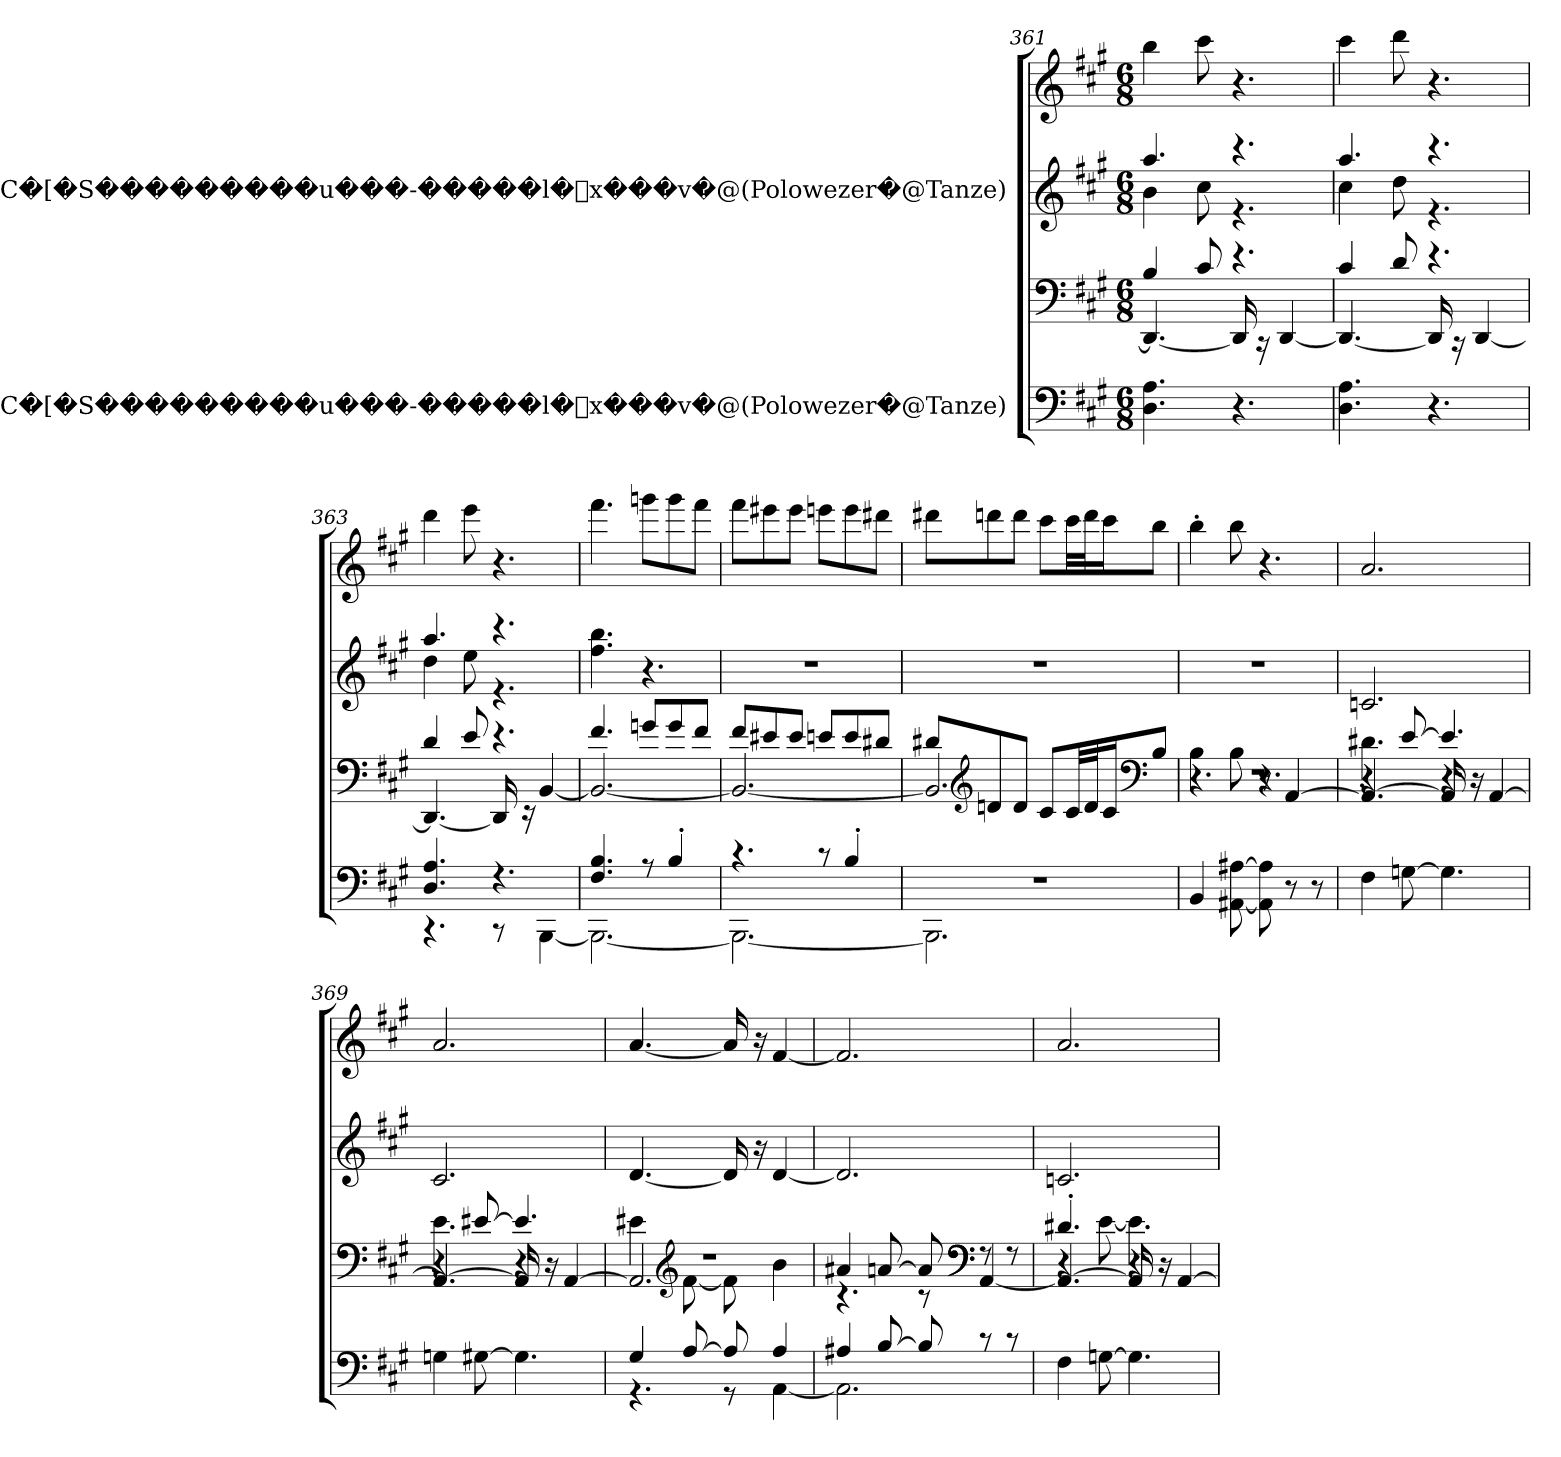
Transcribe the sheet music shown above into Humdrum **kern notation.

**kern	**kern	**kern	**kern
*part2	*part2	*part1	*part1
*staff4	*staff3	*staff2	*staff1
*I"钢琴, �C�[�S���������u���-�����l�ݗx���v�@(Polowezer�@Tanze)	*	*I"钢琴, �C�[�S���������u���-�����l�ݗx���v�@(Polowezer�@Tanze)	*
!!LO:LB:g=z
*clefF4	*clefF4	*clefG2	*clefG2
*k[f#c#g#]	*k[f#c#g#]	*k[f#c#g#]	*k[f#c#g#]
*M6/8	*M6/8	*M6/8	*M6/8
=361	=361	=361	=361
*	*^	*^	*
4.D\ 4.A\	4B/	4.DD/_	4.aa/	4b\	4bb\
.	8c#/	.	.	8cc#\	8ccc#\
4.r	4.r	16DD/]	4.r	4.r	4.r
.	.	16r	.	.	.
.	.	[4DD/	.	.	.
=362	=362	=362	=362	=362	=362
4.D\ 4.A\	4c#/	4.DD/_	4.aa/	4cc#\	4ccc#\
.	8d/	.	.	8dd\	8ddd\
4.r	4.r	16DD/]	4.r	4.r	4.r
.	.	16r	.	.	.
.	.	[4DD/	.	.	.
=363	=363	=363	=363	=363	=363
*^	*	*	*	*	*
4.D/ 4.A/	4.r	4d/	4.DD/_	4.aa/	4dd\	4ddd\
.	.	8e/	.	.	8ee\	8eee\
4.r	8r	4.r	16DD/]	4.r	4.r	4.r
.	.	.	16r	.	.	.
.	[4BBB\	.	[4BB/	.	.	.
*	*	*	*	*v	*v	*
=364	=364	=364	=364	=364	=364
4.F#/ 4.B/	2.BBB\_	4.f#/	2.BB/_	4.ff#\ 4.bb\	4.fff#\
8r	.	8gn/L	.	4.r	8gggn\L
4B'/	.	8g/	.	.	8ggg\
.	.	8f#/J	.	.	8fff#\J
!!LO:PB:g=z
=365	=365	=365	=365	=365	=365
4.r	2.BBB\_	8f#/L	2.BB/_	2.r	8fff#\L
.	.	8e#X/	.	.	8eee#X\
.	.	8e#/J	.	.	8eee#\J
8r	.	8en/L	.	.	8eeen\L
4B'/	.	8e/	.	.	8eee\
.	.	8d#X/J	.	.	8ddd#X\J
=366	=366	=366	=366	=366	=366
2.r	2.BBB\]	8d#X/L	2.BB/]	2.r	8ddd#X\L
*	*	*clefG2	*	*	*
.	.	8dn/	.	.	8dddn\
.	.	8d/J	.	.	8ddd\J
.	.	8c#/L	.	.	8ccc#\L
.	.	32c#/LL	.	.	32ccc#\LL
.	.	32d/J	.	.	32ddd\J
.	.	16c#/J	.	.	16ccc#\J
*	*	*clefF4	*	*	*
.	.	8B/J	.	.	8bb\J
*v	*v	*	*	*	*
=367	=367	=367	=367	=367
*	*	*^	*	*
4BB/	2.r	4B\	4.r	2.r	4bb'\
[8AA#X\ [8A#X\	.	8B\	.	.	8bb\
8AA#\] 8A#\]	.	4.r	8r	.	4.r
8r	.	.	[4AA/	.	.
8r	.	.	.	.	.
!!LO:LB:g=z
=368	=368	=368	=368	=368	=368
4F#\	4r	4.d#X'\	4.AA/_	2.cn/	2.a/
[8Gn\	[8e/	.	.	.	.
4.G\]	4.e/]	4.r	16AA/]	.	.
.	.	.	16r	.	.
.	.	.	[4AA/	.	.
=369	=369	=369	=369	=369	=369
4Gn\	4r	4.e'\	4.AA/_	2.c#/	2.a/
[8G#X\	[8e#X/	.	.	.	.
4.G#\]	4.e#/]	4.r	16AA/]	.	.
.	.	.	16r	.	.
.	.	.	[4AA/	.	.
=370	=370	=370	=370	=370	=370
*^	*	*	*	*	*
4G#/	4.r	2.r	4e#X\	2.AA/]	[4.d/	[4.a/
*	*	*clefG2	*	*	*	*
[8A/	.	.	[8f#\	.	.	.
8A/]	8r	.	8f#\]	.	16d/]	16a/]
.	.	.	.	.	16r	16r
4A/	[4AA\	.	4b\	.	[4d/	[4f#/
*	*	*	*v	*v	*	*
=371	=371	=371	=371	=371	=371
4A#X/	2.AA\]	4a#X/	4.r	2.d/]	2.f#/]
[8B/	.	[8an/	.	.	.
8B/]	.	8a/]	8r	.	.
*	*	*clefF4	*	*	*
8r	.	8r	[4AA/	.	.
8r	.	8r	.	.	.
*v	*v	*	*	*	*
!!LO:LB:g=z
=372	=372	=372	=372	=372
*	*	*^	*	*
4F#\	4.d#X'/	4r	4.AA/_	2.cn/	2.a/
[8Gn\	.	[8e\	.	.	.
4.G\]	4.r	4.e\]	16AA/]	.	.
.	.	.	16r	.	.
.	.	.	[4AA/	.	.
*	*v	*v	*v	*	*
=	=	=	=
*-	*-	*-	*-
